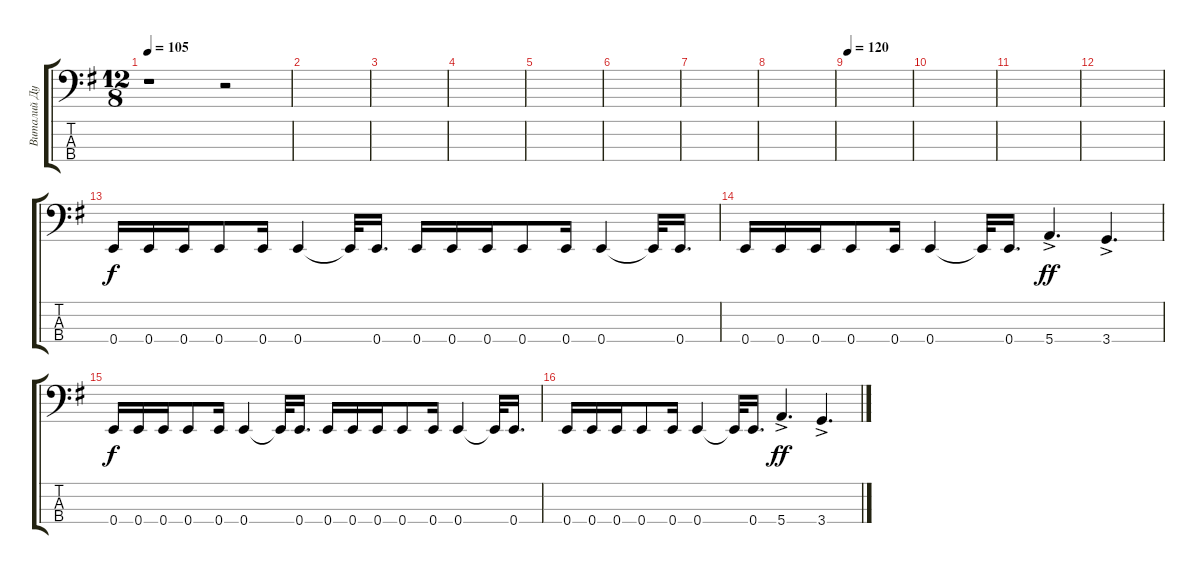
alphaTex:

\track ("Виталий Дубинин" "Виталий Ду") {instrument electricbasspick}
\staff {score tabs}
\tuning (G2 D2 A1 E1) {hide}
\ts (12 8)
\tempo 105
\clef f4
\ks g
r.1{dy f instrument electricbasspick} r.2 |
|
|
|
|
|
|
|
\tempo 120
|
|
|
|
0.4.16 0.4.16 0.4.16 0.4.8 0.4.16 0.4.4 0.4{t}.32 0.4.16{d} 0.4.16 0.4.16 0.4.16 0.4.8 0.4.16 0.4.4 0.4{t}.32 0.4.16{d} |
0.4.16 0.4.16 0.4.16 0.4.8 0.4.16 0.4.4 0.4{t}.32 0.4.16{d} 5.4{ac}.4{d dy ff} 3.4{ac}.4{d} |
0.4.16{dy f} 0.4.16 0.4.16 0.4.8 0.4.16 0.4.4 0.4{t}.32 0.4.16{d} 0.4.16 0.4.16 0.4.16 0.4.8 0.4.16 0.4.4 0.4{t}.32 0.4.16{d} |
0.4.16 0.4.16 0.4.16 0.4.8 0.4.16 0.4.4 0.4{t}.32 0.4.16{d} 5.4{ac}.4{d dy ff} 3.4{ac}.4{d}
